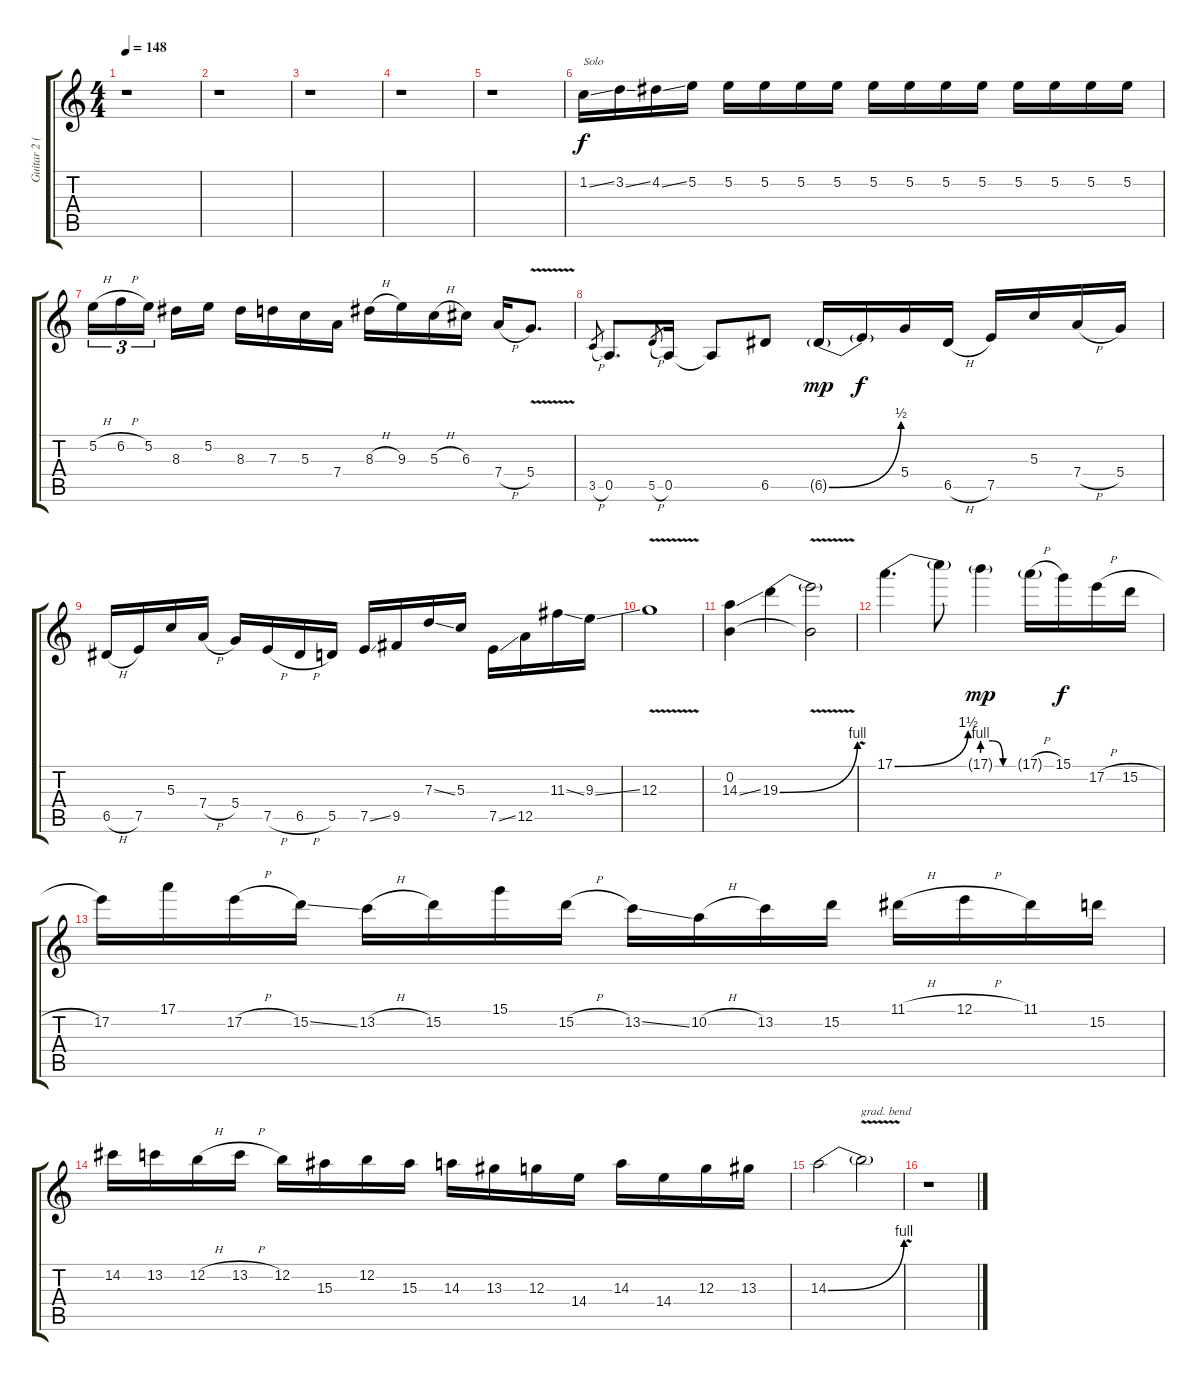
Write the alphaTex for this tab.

\track ("Guitar 2 (Solo)" "Guitar 2 (") {instrument distortionguitar}
\staff {score tabs}
\tuning (E4 B3 G3 D3 A2 E2) {hide}
\ts (4 4)
\tempo 148
\clef g2
\ks c
r.1{dy f} |
r.1 |
r.1 |
r.1 |
r.1 |
1.2{ss}.16{txt "Solo"} 3.2{ss}.16 4.2{ss}.16 5.2.16 5.2.16 5.2.16 5.2.16 5.2.16 5.2.16 5.2.16 5.2.16 5.2.16 5.2.16 5.2.16 5.2.16 5.2.16 |
5.2{h}.16{tu (3 2)} 6.2{h}.16{tu (3 2)} 5.2.16{tu (3 2)} 8.3.16 5.2.16 8.3.16 7.3.16 5.3.16 7.4.16 8.3{h}.16 9.3.16 5.3{h}.16 6.3.16 7.4{h}.16 5.4{v}.8{d} |
3.5{h}.8{gr} 0.5.8{d} 5.5{h}.8{gr} 0.5.16 0.5{t}.8 6.5.8 6.5{be (bend 0 0 60 2) g}.16{dy mp} 6.5{t}.16{dy f} 5.4.16 6.5{h}.16 7.5.16 5.3.16 7.4{h}.16 5.4.16 |
6.5{h}.16 7.5.16 5.3.16 7.4{h}.16 5.4.16 7.5{h}.16 6.5{h}.16 5.5.16 7.5{ss}.16 9.5.16 7.3{ss}.16 5.3.16 7.5{ss}.16 12.5.16 11.3{ss}.16 9.3{ss}.16 |
12.3{v}.1 |
(0.2 14.3{ss}).4 19.3{be (bend 0 0 60 4)}.4 (0.2{v t} 19.3{v t}).2 |
17.1{be (bend 0 0 60 6)}.4{d} 17.1{t}.8 17.1{be (custom 0 4 20 4 40 0 60 0) g}.4{dy mp} 17.1{h g}.16 15.1.16{dy f} 17.2{h}.16 15.2{h}.16 |
17.2.16 17.1.16 17.2{h}.16 15.2{ss}.16 13.2{h}.16 15.2.16 15.1.16 15.2{h}.16 13.2{ss}.16 10.2{h}.16 13.2.16 15.2.16 11.1{h}.16 12.1{h}.16 11.1.16 15.2.16 |
14.2.16 13.2.16 12.2{h}.16 13.2{h}.16 12.2.16 15.3.16 12.2.16 15.3.16 14.3.16 13.3.16 12.3.16 14.4.16 14.3.16 14.4.16 12.3.16 13.3.16 |
14.3{be (bend 0 0 60 4)}.2 14.3{v t}.2{txt "grad. bend"} |
r.1
